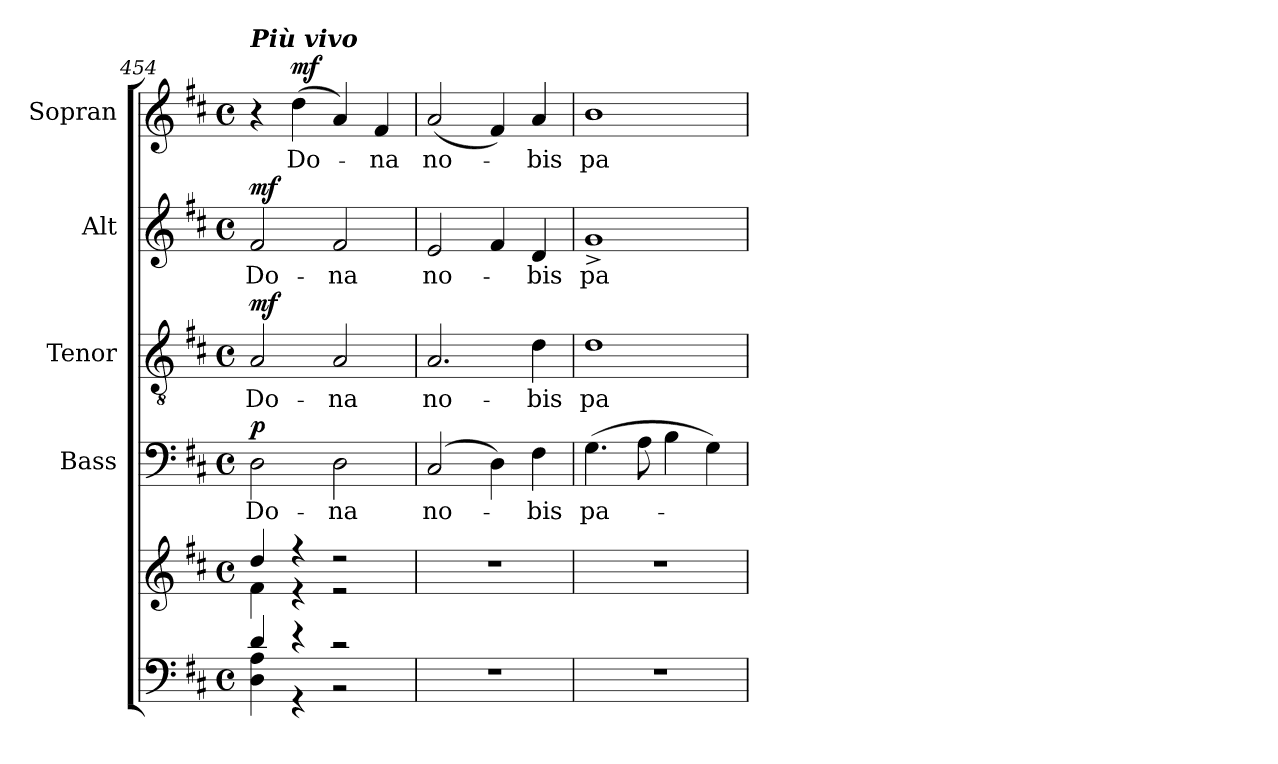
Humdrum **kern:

**kern	**kern	**kern	**text	**dynam	**kern	**text	**dynam	**kern	**text	**dynam	**kern	**text	**dynam
*part5	*part5	*part4	*part4	*part4	*part3	*part3	*part3	*part2	*part2	*part2	*part1	*part1	*part1
*staff6	*staff5	*staff4	*staff4	*staff4	*staff3	*staff3	*staff3	*staff2	*staff2	*staff2	*staff1	*staff1	*staff1
*	*	*I"Bass	*	*	*I"Tenor	*	*	*I"Alt	*	*	*I"Sopran	*	*
*	*	*I'B.	*	*	*I'T.	*	*	*I'A.	*	*	*I'S.	*	*
!!LO:LB:g=z
*clefF4	*clefG2	*clefF4	*	*	*clefGv2	*	*	*clefG2	*	*	*clefG2	*	*
*k[f#c#]	*k[f#c#]	*k[f#c#]	*	*	*k[f#c#]	*	*	*k[f#c#]	*	*	*k[f#c#]	*	*
*D:	*D:	*D:	*	*	*D:	*	*	*D:	*	*	*D:	*	*
*M4/4	*M4/4	*M4/4	*	*	*M4/4	*	*	*M4/4	*	*	*M4/4	*	*
*met(c)	*met(c)	*met(c)	*	*	*met(c)	*	*	*met(c)	*	*	*met(c)	*	*
=454	=454	=454	=454	=454	=454	=454	=454	=454	=454	=454	=454	=454	=454
*^	*^	*	*	*	*	*	*	*	*	*	*	*	*
!	!	!	!	!	!	!	!	!	!	!	!	!	!LO:TX:a:Bi:t=Più vivo	!	!
!	!	!	!	!	!LO:LY:b	!LO:DY:a	!	!LO:LY:b	!LO:DY:a	!	!LO:LY:b	!LO:DY:a	!	!	!
4d/	4D\ 4A\	4dd/	4f#\	2D\	Do-	p	2A/	Do-	mf	2f#/	Do-	mf	4r	.	.
!	!	!	!	!	!	!	!	!	!	!	!	!	!	!LO:LY:b	!LO:DY:b
4r	4r	4r	4r	.	.	.	.	.	.	.	.	.	(>4dd\	Do-	mf
!	!	!	!	!	!LO:LY:b	!	!	!LO:LY:b	!	!	!LO:LY:b	!	!	!	!
2r	2r	2r	2r	2D\	-na	.	2A/	-na	.	2f#/	-na	.	4a/)	.	.
!	!	!	!	!	!	!	!	!	!	!	!	!	!	!LO:LY:b	!
.	.	.	.	.	.	.	.	.	.	.	.	.	4f#/	-na	.
*v	*v	*	*	*	*	*	*	*	*	*	*	*	*	*	*
*	*v	*v	*	*	*	*	*	*	*	*	*	*	*	*
=455	=455	=455	=455	=455	=455	=455	=455	=455	=455	=455	=455	=455	=455
!	!	!	!LO:LY:b	!	!	!LO:LY:b	!	!	!LO:LY:b	!	!	!LO:LY:b	!
1r	1r	(2C#/	no-	.	2.A/	no-	.	2e/	no-	.	(<2a/	no-	.
.	.	4D\)	.	.	.	.	.	4f#/	.	.	4f#/)	.	.
!	!	!	!LO:LY:b	!	!	!LO:LY:b	!	!	!LO:LY:b	!	!	!LO:LY:b	!
.	.	4F#\	-bis	.	4d\	-bis	.	4d/	-bis	.	4a/	-bis	.
=456	=456	=456	=456	=456	=456	=456	=456	=456	=456	=456	=456	=456	=456
!	!	!	!LO:LY:b	!	!	!LO:LY:b	!	!	!LO:LY:b	!	!	!LO:LY:b	!
1r	1r	(>4.G\	pa-	.	1d	pa-	.	1g^>	pa-	.	1b	pa-	.
.	.	8A\	.	.	.	.	.	.	.	.	.	.	.
.	.	4B\	.	.	.	.	.	.	.	.	.	.	.
.	.	4G\)	.	.	.	.	.	.	.	.	.	.	.
=	=	=	=	=	=	=	=	=	=	=	=	=	=
*-	*-	*-	*-	*-	*-	*-	*-	*-	*-	*-	*-	*-	*-
